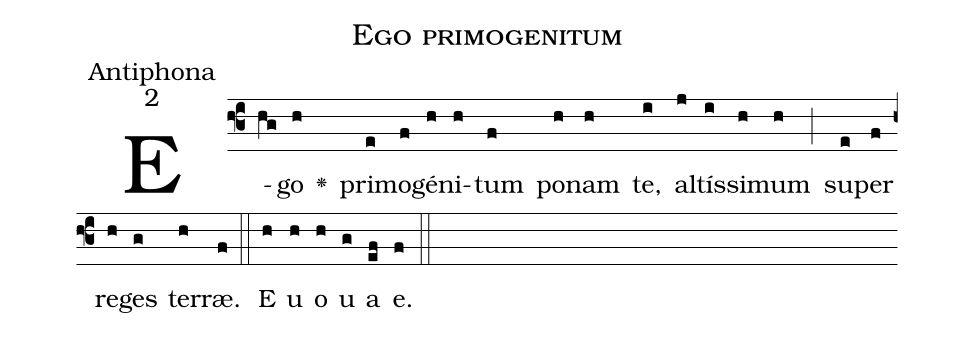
name:Ego primogenitum;
office-part:Antiphona;
mode:2;
%%
(f3)E(hg)go(h) <v>\greheightstar</v>() pri(e)mo(f)gé(h)ni(h)tum(f) po(h)nam(h) te,(i) al(j)tís(i)si(h)mum(h) (;) su(e)per(f) re(h)ges(g) ter(h)ræ.(f) (::) E(h) u(h) o(h) u(g) a(ef) e.(f) (::)
